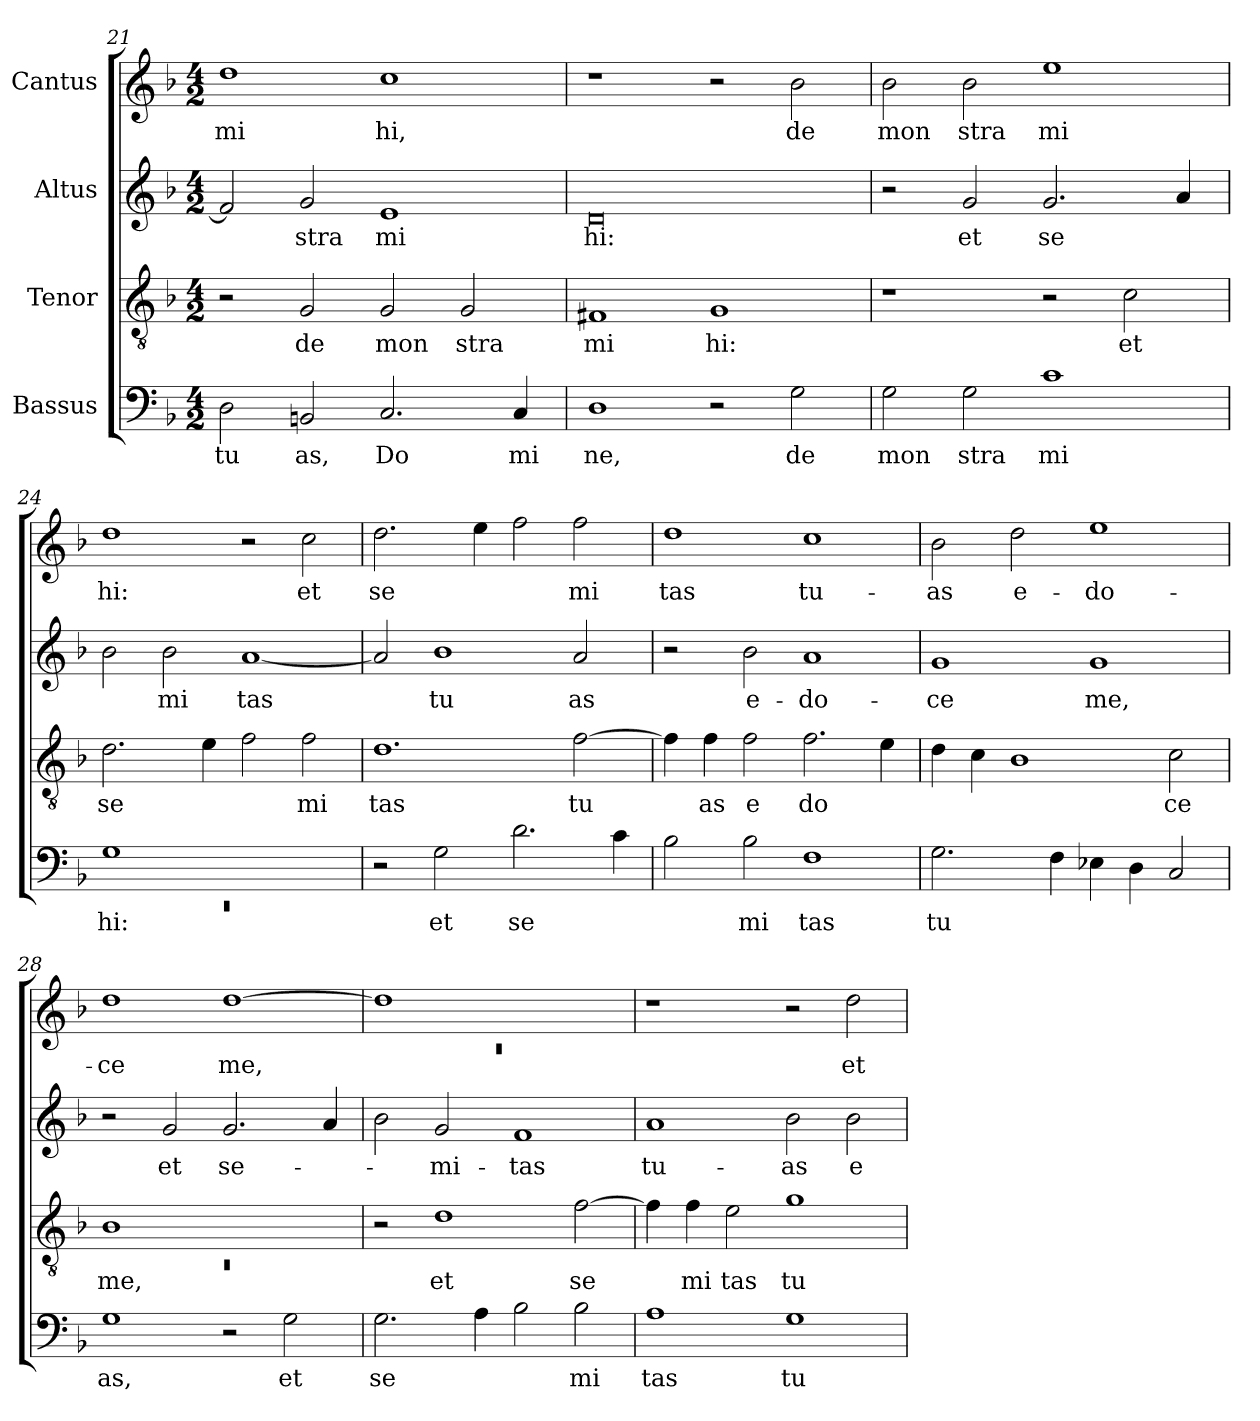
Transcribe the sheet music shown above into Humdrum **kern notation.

**kern	**text	**kern	**text	**kern	**text	**kern	**text
*part4	*part4	*part3	*part3	*part2	*part2	*part1	*part1
*staff4	*staff4	*staff3	*staff3	*staff2	*staff2	*staff1	*staff1
*I"Bassus	*	*I"Tenor	*	*I"Altus	*	*I"Cantus	*
*clefF4	*	*clefGv2	*	*clefG2	*	*clefG2	*
*k[b-]	*	*k[b-]	*	*k[b-]	*	*k[b-]	*
*F:	*	*F:	*	*F:	*	*F:	*
*M4/2	*	*M4/2	*	*M4/2	*	*M4/2	*
=21	=21	=21	=21	=21	=21	=21	=21
!	!LO:LY:b	!	!	!	!	!	!LO:LY:b
2D\	tu	2r	.	2f#/]	.	1dd	mi
!	!LO:LY:b	!	!LO:LY:b	!	!LO:LY:b	!	!
2BBn/	as,	2G/	de	2g/	stra	.	.
!	!LO:LY:b	!	!LO:LY:b	!	!LO:LY:b	!	!LO:LY:b
2.C/	Do	2G/	mon	1e	mi	1cc	hi,
!	!	!	!LO:LY:b	!	!	!	!
.	.	2G/	stra	.	.	.	.
!	!LO:LY:b	!	!	!	!	!	!
4C/	mi	.	.	.	.	.	.
=22	=22	=22	=22	=22	=22	=22	=22
!	!LO:LY:b	!	!LO:LY:b	!	!LO:LY:b	!	!
1D	ne,	1F#X	mi	0d	hi:	1r	.
!	!	!	!LO:LY:b	!	!	!	!
2r	.	1G	hi:	.	.	2r	.
!	!LO:LY:b	!	!	!	!	!	!LO:LY:b
2G\	de	.	.	.	.	2b-\	de
=23	=23	=23	=23	=23	=23	=23	=23
!	!LO:LY:b	!	!	!	!	!	!LO:LY:b
2G\	mon	1r	.	2r	.	2b-\	mon
!	!LO:LY:b	!	!	!	!LO:LY:b	!	!LO:LY:b
2G\	stra	.	.	2g/	et	2b-\	stra
!	!LO:LY:b	!	!	!	!LO:LY:b	!	!LO:LY:b
1c	mi	2r	.	2.g/	se	1ee	mi
!	!	!	!LO:LY:b	!	!	!	!
.	.	2c\	et	.	.	.	.
.	.	.	.	4a/	.	.	.
=24	=24	=24	=24	=24	=24	=24	=24
*^	*	*	*	*	*	*	*
!	!LO:N:vis=1	!LO:LY:b	!	!LO:LY:b	!	!	!	!LO:LY:b
1G	0rEE	hi:	2.d\	se	2b-\	.	1dd	hi:
!	!	!	!	!	!	!LO:LY:b	!	!
.	.	.	.	.	2b-\	mi	.	.
.	.	.	4e\	.	.	.	.	.
!	!	!	!	!	!	!LO:LY:b	!	!
1ryy	.	.	2f\	.	[<1a	tas	2r	.
!	!	!	!	!LO:LY:b	!	!	!	!LO:LY:b
.	.	.	2f\	mi	.	.	2cc\	et
*v	*v	*	*	*	*	*	*	*
=25	=25	=25	=25	=25	=25	=25	=25
!	!	!	!LO:LY:b	!	!	!	!LO:LY:b
2r	.	1.d	tas	2a/]	.	2.dd\	se
!	!LO:LY:b	!	!	!	!LO:LY:b	!	!
2G\	et	.	.	1b-	tu	.	.
.	.	.	.	.	.	4ee\	.
!	!LO:LY:b	!	!	!	!	!	!
2.d\	se	.	.	.	.	2ff\	.
!	!	!	!LO:LY:b	!	!LO:LY:b	!	!LO:LY:b
.	.	[<2f\	tu	2a/	as	2ff\	mi
4c\	.	.	.	.	.	.	.
!!LO:LB:g=z
=26	=26	=26	=26	=26	=26	=26	=26
!	!	!	!	!	!	!	!LO:LY:b
2B-\	.	4f\]	.	2r	.	1dd	tas
!	!	!	!LO:LY:b	!	!	!	!
.	.	4f\	as	.	.	.	.
!	!LO:LY:b	!	!LO:LY:b	!	!LO:LY:b	!	!
2B-\	mi	2f\	e	2b-\	e-	.	.
!	!LO:LY:b	!	!LO:LY:b	!	!LO:LY:b	!	!LO:LY:b
1F	tas	2.f\	do	1a	-do-	1cc	tu-
.	.	4e\	.	.	.	.	.
=27	=27	=27	=27	=27	=27	=27	=27
!	!LO:LY:b	!	!	!	!LO:LY:b	!	!LO:LY:b
2.G\	tu	4d\	.	1g	-ce	2b-\	-as
.	.	4c\	.	.	.	.	.
!	!	!	!	!	!	!	!LO:LY:b
.	.	1B-	.	.	.	2dd\	e-
4F\	.	.	.	.	.	.	.
!	!	!	!	!	!LO:LY:b	!	!LO:LY:b
4E-X\	.	.	.	1g	me,	1ee	-do-
4D\	.	.	.	.	.	.	.
!	!	!	!LO:LY:b	!	!	!	!
2C/	.	2c\	ce	.	.	.	.
=28	=28	=28	=28	=28	=28	=28	=28
*	*	*^	*	*	*	*	*
!	!LO:LY:b	!	!LO:N:vis=1	!LO:LY:b	!	!	!	!LO:LY:b
1G	as,	1B-	0rC	me,	2r	.	1dd	-ce
!	!	!	!	!	!	!LO:LY:b	!	!
.	.	.	.	.	2g/	et	.	.
!	!	!	!	!	!	!LO:LY:b	!	!LO:LY:b
2r	.	1ryy	.	.	2.g/	se-	[>1dd	me,
!	!LO:LY:b	!	!	!	!	!	!	!
2G\	et	.	.	.	.	.	.	.
.	.	.	.	.	4a/	.	.	.
*	*	*v	*v	*	*	*	*	*
=29	=29	=29	=29	=29	=29	=29	=29
*	*	*	*	*	*	*^	*
!	!LO:LY:b	!	!	!	!	!	!LO:N:vis=1	!
2.G\	se	2r	.	2b-\	.	1dd]	0rc	.
!	!	!	!LO:LY:b	!	!LO:LY:b	!	!	!
.	.	1d	et	2g/	-mi-	.	.	.
4A\	.	.	.	.	.	.	.	.
!	!	!	!	!	!LO:LY:b	!	!	!
2B-\	.	.	.	1f	-tas	1ryy	.	.
!	!LO:LY:b	!	!LO:LY:b	!	!	!	!	!
2B-\	mi	[>2f\	se	.	.	.	.	.
*	*	*	*	*	*	*v	*v	*
=30	=30	=30	=30	=30	=30	=30	=30
!	!LO:LY:b	!	!	!	!LO:LY:b	!	!
1A	tas	4f\]	.	1a	tu-	1r	.
!	!	!	!LO:LY:b	!	!	!	!
.	.	4f\	mi	.	.	.	.
!	!	!	!LO:LY:b	!	!	!	!
.	.	2e\	tas	.	.	.	.
!	!LO:LY:b	!	!LO:LY:b	!	!LO:LY:b	!	!
1G	tu	1g	tu	2b-\	-as	2r	.
!	!	!	!	!	!LO:LY:b	!	!LO:LY:b
.	.	.	.	2b-\	e-	2dd\	et
=	=	=	=	=	=	=	=
*-	*-	*-	*-	*-	*-	*-	*-
